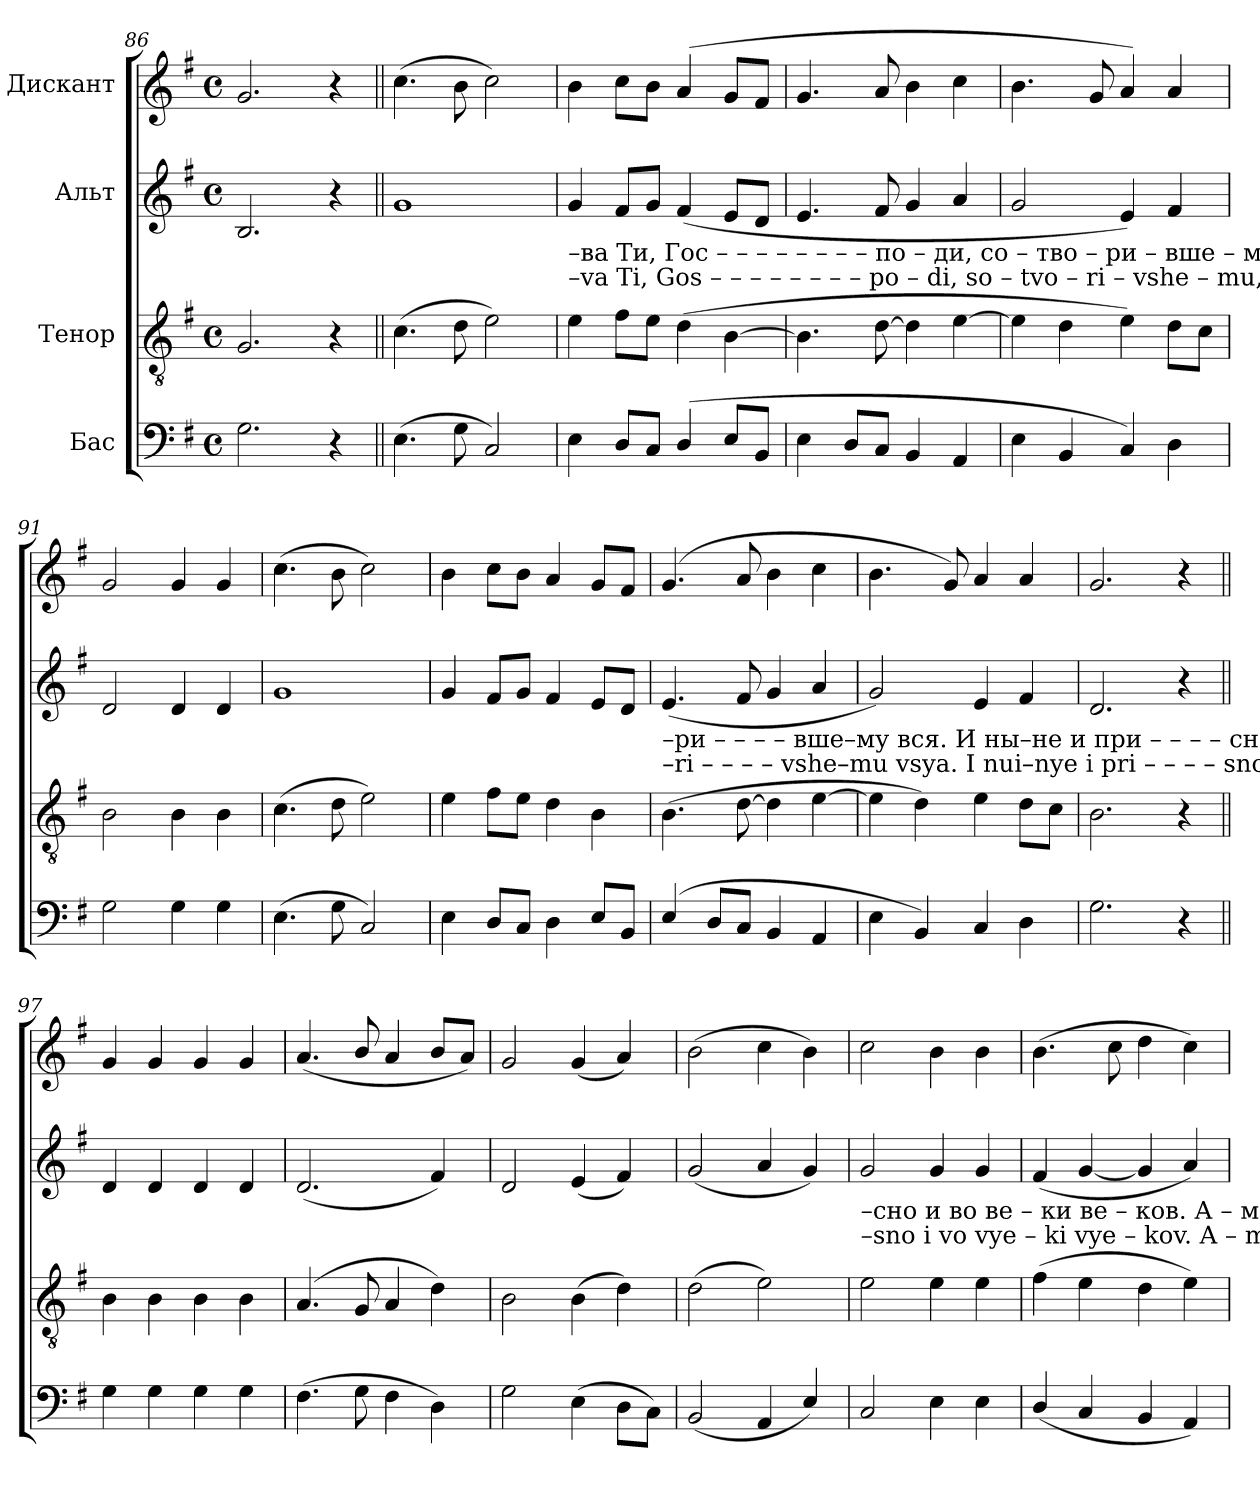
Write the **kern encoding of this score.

**kern	**kern	**kern	**kern
*part4	*part3	*part2	*part1
*staff4	*staff3	*staff2	*staff1
*I"Бас	*I"Тенор	*I"Альт	*I"Дискант
*clefF4	*clefGv2	*clefG2	*clefG2
*k[f#]	*k[f#]	*k[f#]	*k[f#]
*M4/4	*M4/4	*M4/4	*M4/4
*met(c)	*met(c)	*met(c)	*met(c)
=86	=86	=86	=86
2.G\	2.G/	2.B/	2.g/
4r	4r	4r	4r
=87||	=87||	=87||	=87||
(4.E\	(4.c\	1g	(4.cc\
8G\	8d\	.	8b\
2C/)	2e\)	.	2cc\)
!!LO:PB:g=z
=88	=88	=88	=88
!	!	!LO:TX:b:t=–ва    Ти,     Гос         –         –         –         –         –         –          –          –   по   –   ди,     со – тво – ри           –            вше – му,     со  –  тво –	!
!	!	!LO:TX:b:t=–va     Ti,      Gos        –         –         –         –         –         –          –          –   po  –    di,      so – tvo  –  ri             –           vshe – mu,    so  –  tvo  –	!
4E\	4e\	4g/	4b\
8D/L	8f#\L	8f#/L	8cc\L
8C/J	8e\J	8g/J	8b\J
(4D/	(4d\	(4f#/	(4a/
8E/L	[4B\	8e/L	8g/L
8BB/J	.	8d/J	8f#/J
=89	=89	=89	=89
4E\	4.B\]	4.e/	4.g/
8D/L	.	.	.
8C/J	[8d\	8f#/	8a/
4BB/	4d\]	4g/	4b\
4AA/	[4e\	4a/	4cc\
=90	=90	=90	=90
4E\	4e\]	2g/	4.b\
4BB/	4d\	.	.
.	.	.	8g/
4C/)	4e\)	4e/)	4a/)
4D\	8d\L	4f#/	4a/
.	8c\J	.	.
=91	=91	=91	=91
2G\	2B\	2d/	2g/
4G\	4B\	4d/	4g/
4G\	4B\	4d/	4g/
=92	=92	=92	=92
(4.E\	(4.c\	1g	(4.cc\
8G\	8d\	.	8b\
2C/)	2e\)	.	2cc\)
=93	=93	=93	=93
4E\	4e\	4g/	4b\
8D/L	8f#\L	8f#/L	8cc\L
8C/J	8e\J	8g/J	8b\J
4D\	4d\	4f#/	4a/
8E/L	4B\	8e/L	8g/L
8BB/J	.	8d/J	8f#/J
!!LO:LB:g=z
=94	=94	=94	=94
!	!	!LO:TX:b:t=–ри           –         –         –         –    вше–му      вся.                И    ны–не  и      при    –         –         –          –    сно,    и _____       при      –	!
!	!	!LO:TX:b:t=–ri              –         –         –         –   vshe–mu    vsya.               I    nui–nye i       pri      –         –         –          –    sno,     i _____        pri        –	!
(4E/	(4.B\	(4.e/	(4.g/
8D/L	.	.	.
8C/J	[8d\	8f#/	8a/
4BB/	4d\]	4g/	4b\
4AA/	[4e\	4a/	4cc\
=95	=95	=95	=95
4E\	4e\]	2g/)	4.b\
4BB/)	4d\)	.	.
.	.	.	8g/)
4C/	4e\	4e/	4a/
4D\	8d\L	4f#/	4a/
.	8c\J	.	.
=96	=96	=96	=96
2.G\	2.B\	2.d/	2.g/
4r	4r	4r	4r
=97||	=97||	=97||	=97||
4G\	4B\	4d/	4g/
4G\	4B\	4d/	4g/
4G\	4B\	4d/	4g/
4G\	4B\	4d/	4g/
=98	=98	=98	=98
(4.F#\	(4.A/	(2.d/	(4.a/
8G\	8G/	.	8b/
4F#\	4A/	.	4a/
4D\)	4d\)	4f#/)	8b/L
.	.	.	8a/J)
=99	=99	=99	=99
2G\	2B\	2d/	2g/
(4E\	(4B\	(4e/	(4g/
8D\L	4d\)	4f#/)	4a/)
8C\J)	.	.	.
=100	=100	=100	=100
(2BB/	(2d\	(2g/	(2b\
4AA/	2e\)	4a/	4cc\
4E/)	.	4g/)	4b\)
!!LO:LB:g=z
=101	=101	=101	=101
!	!	!LO:TX:b:t=–сно и  во   ве           –            ки  ве  – ков.  А    –   минь.      Сла        –       ва   Ти,    Гос         –         –         –         –         –         –        по  –	!
!	!	!LO:TX:b:t=–sno  i   vo   vye        –            ki  vye – kov.   A    –   min'.         Sla         –        va   Ti,     Gos        –         –         –         –         –         –        po  –	!
2C/	2e\	2g/	2cc\
4E\	4e\	4g/	4b\
4E\	4e\	4g/	4b\
=102	=102	=102	=102
(4D/	(4f#\	(4f#/	(4.b\
4C/	4e\	[4g/	.
.	.	.	8cc\
4BB/	4d\	4g/]	4dd\
4AA/)	4e\)	4a/)	4cc\)
=	=	=	=
*-	*-	*-	*-
